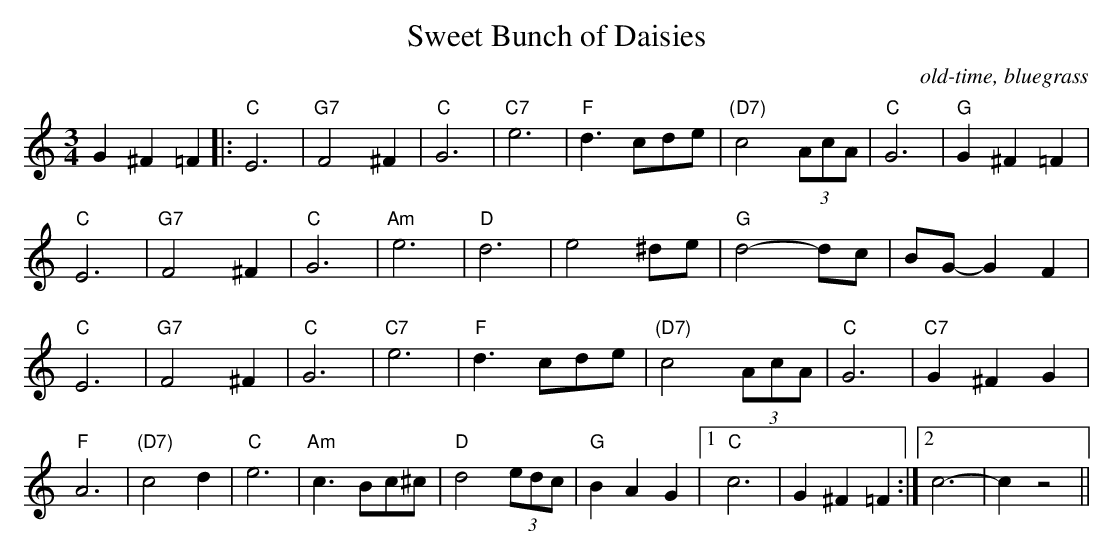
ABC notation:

X:1
T:Sweet Bunch of Daisies
O:old-time, bluegrass
M:3/4
L:1/8
K:C
G2 ^F2 =F2 \
|: "C"E6 | "G7"F4 ^F2 | "C"G6 | "C7"e6 |\
   "F"d3 cde | "(D7)"c4 (3AcA | "C"G6 | "G"G2 ^F2 =F2 |
   "C"E6 | "G7"F4 ^F2 | "C"G6 | "Am"e6 |\
   "D"d6 | e4 ^de | "G"d4-dc | BG-G2 F2 |
   "C"E6 | "G7"F4 ^F2 | "C"G6 | "C7"e6 |\
   "F"d3 cde | "(D7)"c4 (3AcA | "C"G6 | "C7"G2 ^F2 G2 |
   "F"A6 | "(D7)"c4 d2 | "C"e6 | "Am"c3 Bc^c |\
   "D"d4 (3edc | "G"B2 A2 G2 |1 "C"c6 | G2 ^F2 =F2 :|2 c6-|c2 z4 ||
